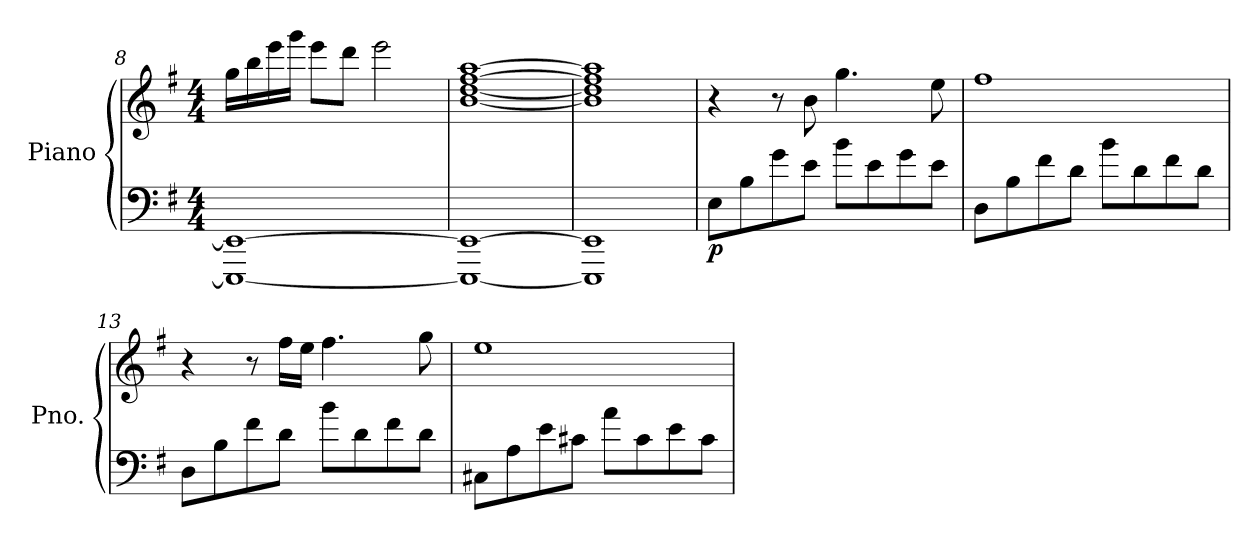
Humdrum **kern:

**kern	**kern	**dynam
*part1	*part1	*part1
*staff2	*staff1	*staff1/2
*I"Piano	*	*
*I'Pno.	*	*
!!LO:LB:g=z
*clefF4	*clefG2	*
*k[f#]	*k[f#]	*
*M4/4	*M4/4	*
=8	=8	=8
1EEE_ 1EE_	16gg\LL	.
.	16bb\	.
.	16eee\	.
.	16ggg\JJ	.
.	8eee\L	.
.	8ddd\J	.
.	2eee\	.
=9	=9	=9
1EEE_ 1EE_	[1b [1dd [1ff# [1aa	.
=10	=10	=10
1EEE] 1EE]	1b] 1dd] 1ff#] 1aa]	.
=11	=11	=11
!	!	!LO:DY:b=2
8E\L	4r	p
8B\	.	.
8g\	8r	.
8e\J	8b\	.
8b\L	4.gg\	.
8e\	.	.
8g\	.	.
8e\J	8ee\	.
=12	=12	=12
8D\L	1ff#	.
8B\	.	.
8f#\	.	.
8d\J	.	.
8b\L	.	.
8d\	.	.
8f#\	.	.
8d\J	.	.
=13	=13	=13
8D\L	4r	.
8B\	.	.
8f#\	8r	.
8d\J	16ff#\LL	.
.	16ee\JJ	.
8b\L	4.ff#\	.
8d\	.	.
8f#\	.	.
8d\J	8gg\	.
!!LO:LB:g=z
=14	=14	=14
8C#X\L	1ee	.
8A\	.	.
8e\	.	.
8c#X\J	.	.
8a\L	.	.
8c#\	.	.
8e\	.	.
8c#\J	.	.
=	=	=
*-	*-	*-
